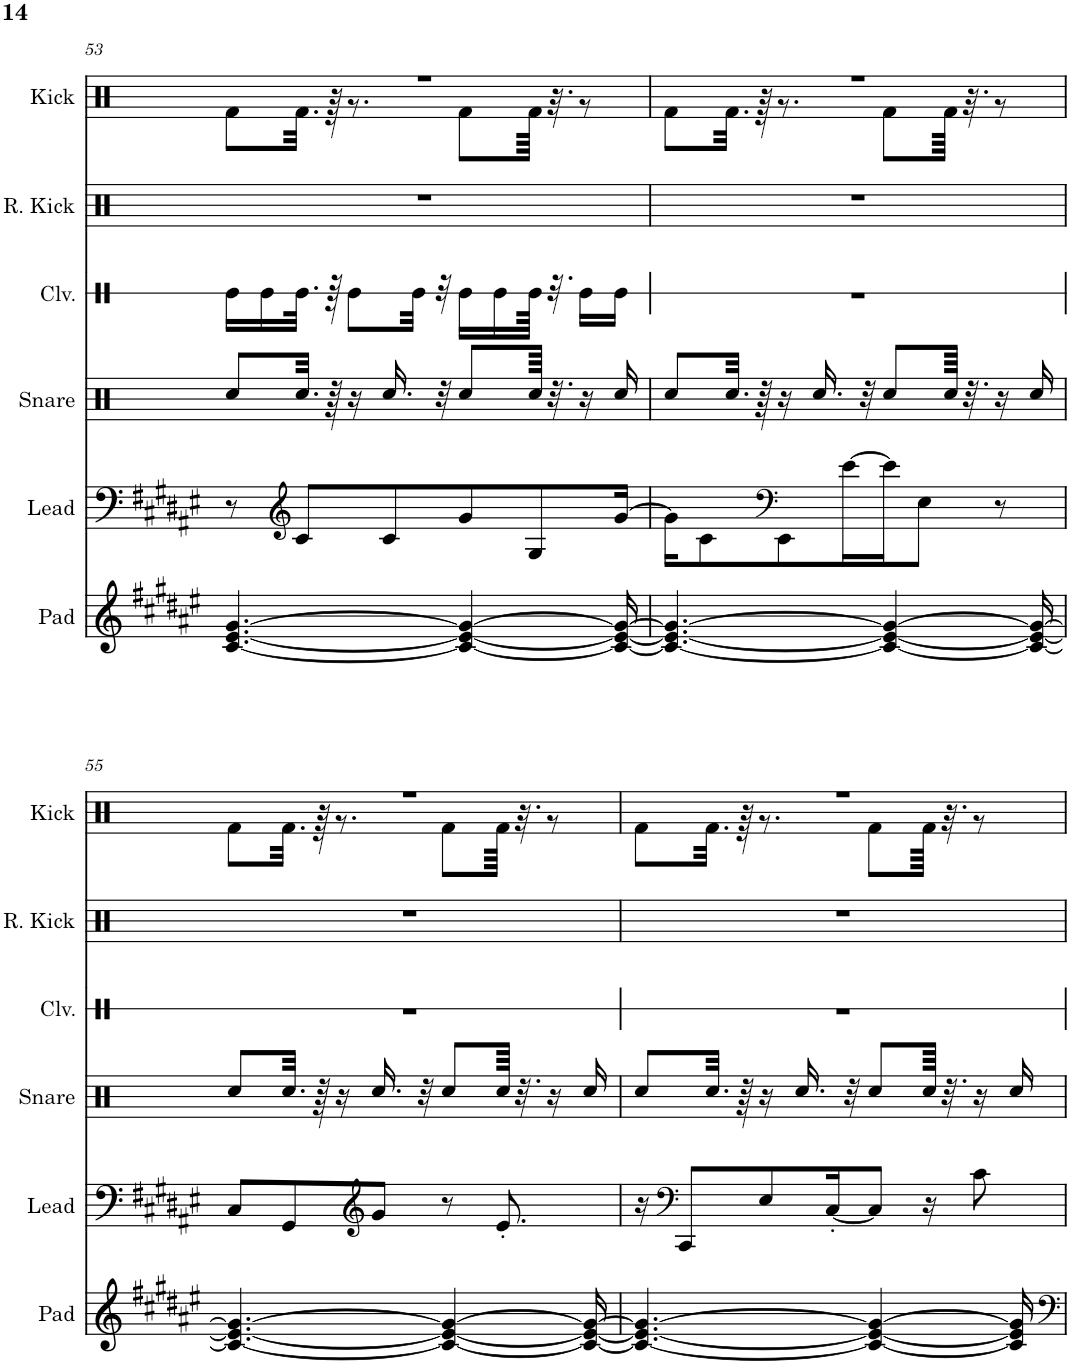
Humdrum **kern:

**kern	**kern	**kern	**kern	**kern	**kern
*part6	*part5	*part4	*part3	*part2	*part1
*staff6	*staff5	*staff4	*staff3	*staff2	*staff1
*I"Pad	*I"Lead	*I"Snare	*I"Claves	*I"Reverb Kick	*I"Kick
*I'Pad	*I'Lead	*I'Snare	*I'Clv.	*I'R. Kick	*I'Kick
!!LO:PB:g=z
*clefG2	*clefF4	*clefX	*clefX	*clefX	*clefX
*k[f#c#g#d#a#e#]	*k[f#c#g#d#a#e#]	*k[f#c#g#d#a#e#]	*k[f#c#g#d#a#e#]	*k[f#c#g#d#a#e#]	*k[f#c#g#d#a#e#]
*M11/16	*M11/16	*M11/16	*M11/16	*M11/16	*M11/16
=53	=53	=53	=53	=53	=53
*	*	*	*	*	*^
[4.c#/ [4.e#/ [4.g#/	8r	8Rcc/L	16Re\LL	16%11r	16%11r	8Rf\L
.	.	.	16Re\	.	.	.
*	*clefG2	*	*	*	*	*
.	8c#/L	32.Rcc/Jkk	32.Re\JJk	.	.	32.Rf\Jkk
.	.	64r	64r	.	.	64r
.	.	16r	8Re\L	.	.	8.r
.	8c#/	16.Rcc/	.	.	.	.
.	.	.	32Re\Jkk	.	.	.
.	.	32r	32r	.	.	.
4c#/_ 4e#/_ 4g#/_	8g#/	8Rcc/L	16Re\LL	.	.	8Rf\L
.	.	.	16Re\	.	.	.
.	8G#/	64Rcc/Jkkk	64Re\JJkk	.	.	64Rf\Jkkk
.	.	32.r	32.r	.	.	32.r
.	.	16r	16Re\LL	.	.	8r
16c#/_ 16e#/_ 16g#/_	[16g#/Jk	16Rcc/	16Re\JJ	.	.	.
=54	=54	=54	=54	=54	=54	=54
4.c#/_ 4.e#/_ 4.g#/_	16g#\KL]	8Rcc/L	16%11r	16%11r	16%11r	8Rf\L
.	8c#\	.	.	.	.	.
.	.	32.Rcc/Jkk	.	.	.	32.Rf\Jkk
.	.	64r	.	.	.	64r
*	*clefF4	*	*	*	*	*
.	8EE#\	16r	.	.	.	8.r
.	.	16.Rcc/	.	.	.	.
.	[16e#\L	.	.	.	.	.
.	.	32r	.	.	.	.
4c#/_ 4e#/_ 4g#/_	16e#\J]	8Rcc/L	.	.	.	8Rf\L
.	8E#\J	.	.	.	.	.
.	.	64Rcc/Jkkk	.	.	.	64Rf\Jkkk
.	.	32.r	.	.	.	32.r
.	8r	16r	.	.	.	8r
16c#/_ 16e#/_ 16g#/_	.	16Rcc/	.	.	.	.
!!LO:LB:g=z	!!
=55	=55	=55	=55	=55	=55	=55
4.c#/_ 4.e#/_ 4.g#/_	8C#/L	8Rcc/L	16%11r	16%11r	16%11r	8Rf\L
.	8GG#/	32.Rcc/Jkk	.	.	.	32.Rf\Jkk
.	.	64r	.	.	.	64r
.	.	16r	.	.	.	8.r
*	*clefG2	*	*	*	*	*
.	8g#/J	16.Rcc/	.	.	.	.
.	.	32r	.	.	.	.
4c#/_ 4e#/_ 4g#/_	8r	8Rcc/L	.	.	.	8Rf\L
.	8.e#'/	64Rcc/Jkkk	.	.	.	64Rf\Jkkk
.	.	32.r	.	.	.	32.r
.	.	16r	.	.	.	8r
16c#/_ 16e#/_ 16g#/_	.	16Rcc/	.	.	.	.
=56	=56	=56	=56	=56	=56	=56
4.c#/_ 4.e#/_ 4.g#/_	16r	8Rcc/L	16%11r	16%11r	16%11r	8Rf\L
*	*clefF4	*	*	*	*	*
.	8CC#/L	.	.	.	.	.
.	.	32.Rcc/Jkk	.	.	.	32.Rf\Jkk
.	.	64r	.	.	.	64r
.	8E#/	16r	.	.	.	8.r
.	.	16.Rcc/	.	.	.	.
.	[16C#'/K	.	.	.	.	.
.	.	32r	.	.	.	.
4c#/_ 4e#/_ 4g#/_	8C#/J]	8Rcc/L	.	.	.	8Rf\L
.	16r	64Rcc/Jkkk	.	.	.	64Rf\Jkkk
.	.	32.r	.	.	.	32.r
.	8c#\	16r	.	.	.	8r
16c#/] 16e#/] 16g#/]	.	16Rcc/	.	.	.	.
*	*	*	*	*	*v	*v
=	=	=	=	=	=
*-	*-	*-	*-	*-	*-
